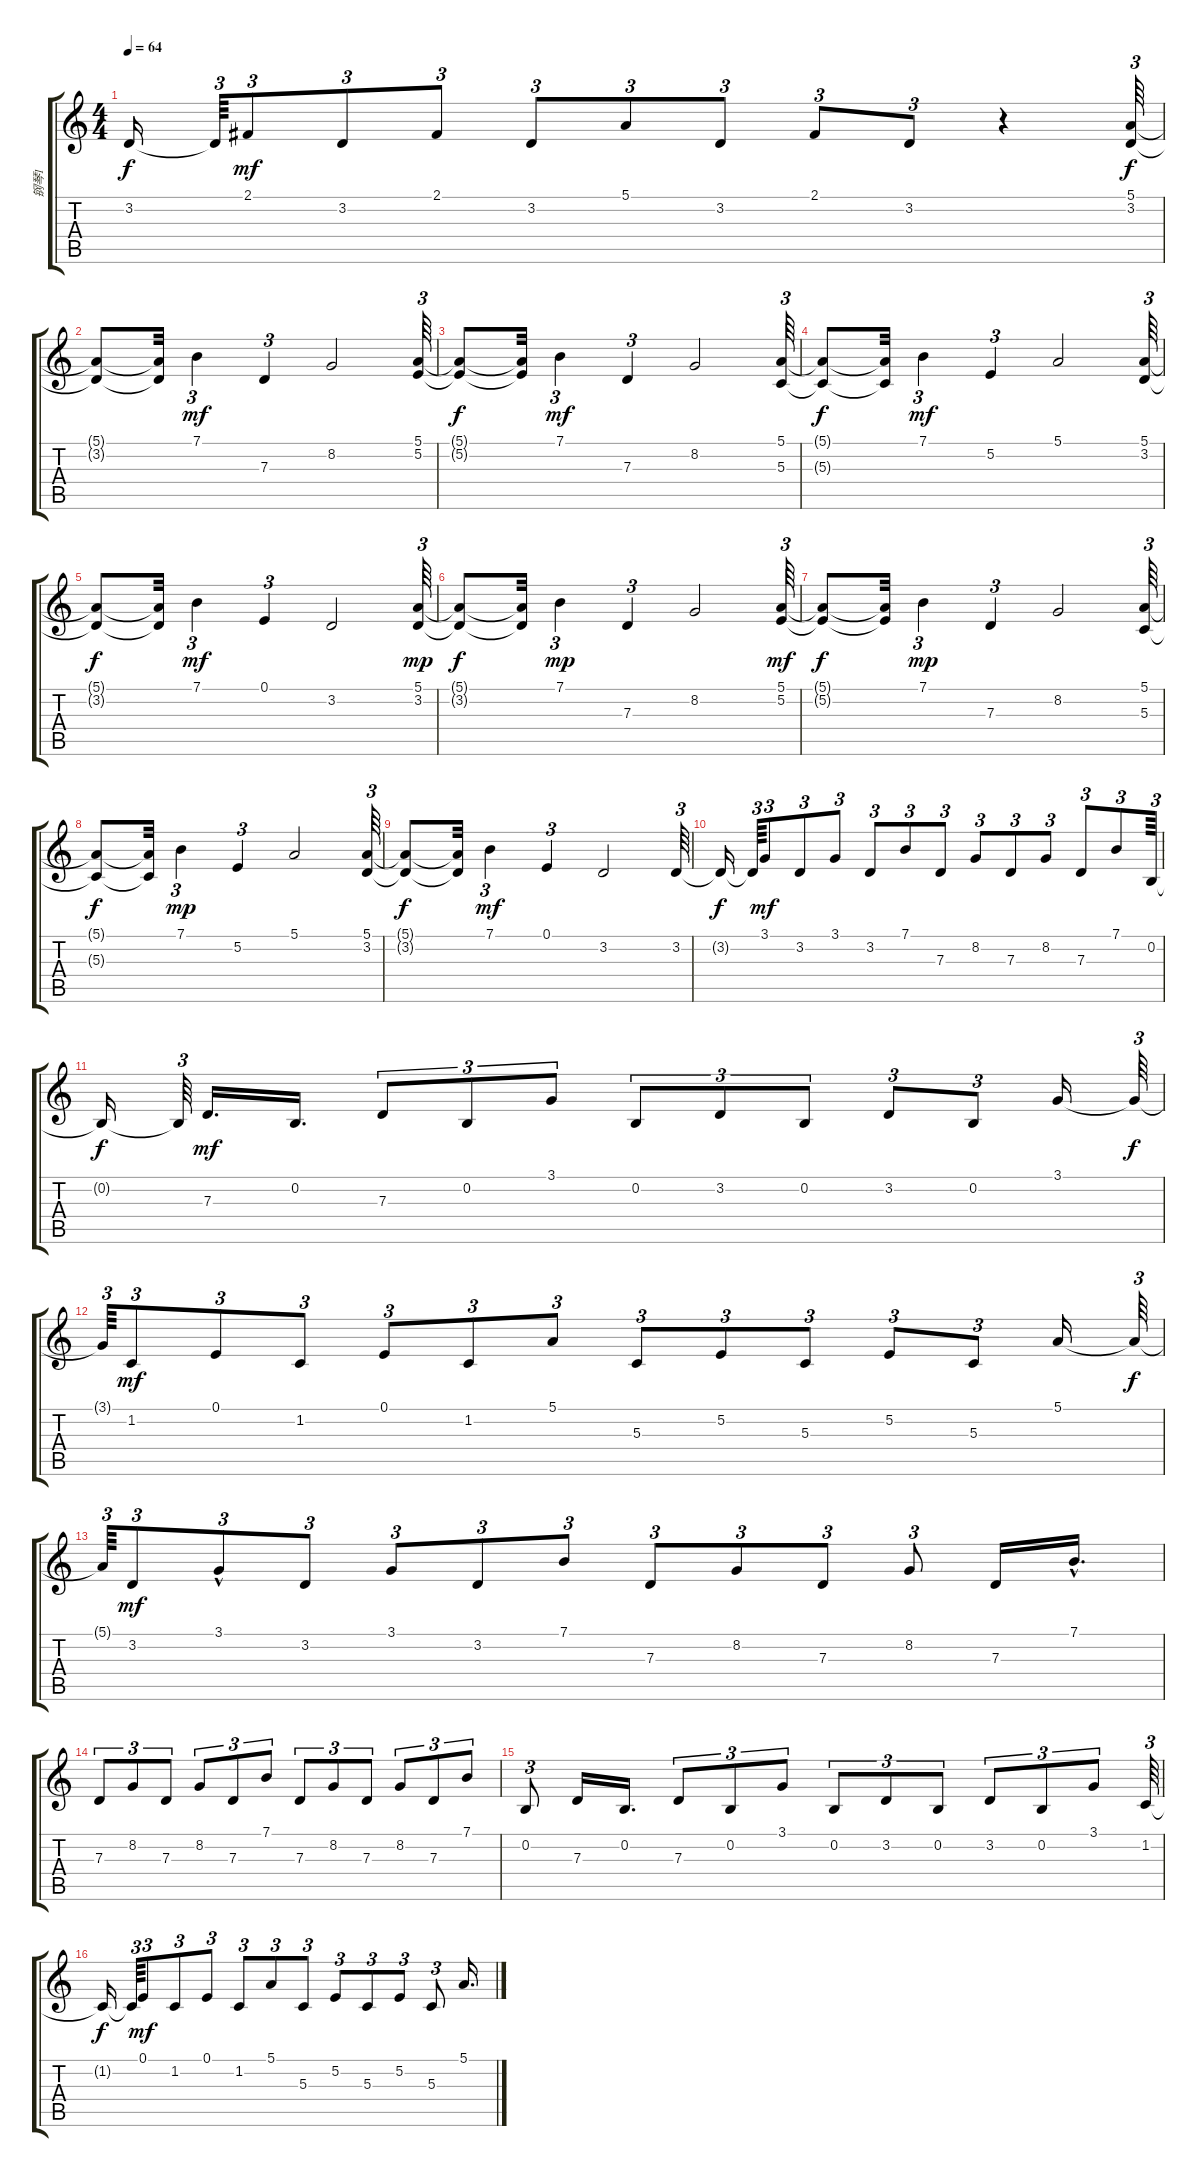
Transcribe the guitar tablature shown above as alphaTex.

\track ("钢琴1" "钢琴1") {instrument acousticgrandpiano}
\staff {score tabs}
\tuning (E4 B3 G3 D3 A2 E2) {hide}
\ts (4 4)
\tempo 64
\clef g2
\ks c
3.2{t}.16{dy f} 3.2{t}.64{tu (3 2)} 2.1.8{tu (3 2) dy mf} 3.2.8{tu (3 2)} 2.1.8{tu (3 2)} 3.2.8{tu (3 2)} 5.1.8{tu (3 2)} 3.2.8{tu (3 2)} 2.1.8{tu (3 2)} 3.2.8{tu (3 2)} r.4 (5.1 3.2).64{tu (3 2) dy f} |
(5.1{t} 3.2{t}).8 (5.1{t} 3.2{t}).32 7.1.4{tu (3 2) dy mf} 7.3.4{tu (3 2)} 8.2.2 (5.1 5.2).64{tu (3 2)} |
(5.1{t} 5.2{t}).8{dy f} (5.1{t} 5.2{t}).32 7.1.4{tu (3 2) dy mf} 7.3.4{tu (3 2)} 8.2.2 (5.1 5.3).64{tu (3 2)} |
(5.1{t} 5.3{t}).8{dy f} (5.1{t} 5.3{t}).32 7.1.4{tu (3 2) dy mf} 5.2.4{tu (3 2)} 5.1.2 (5.1 3.2).64{tu (3 2)} |
(5.1{t} 3.2{t}).8{dy f} (5.1{t} 3.2{t}).32 7.1.4{tu (3 2) dy mf} 0.1.4{tu (3 2)} 3.2.2 (5.1 3.2).64{tu (3 2) dy mp} |
(5.1{t} 3.2{t}).8{dy f} (5.1{t} 3.2{t}).32 7.1.4{tu (3 2) dy mp} 7.3.4{tu (3 2)} 8.2.2 (5.1 5.2).64{tu (3 2) dy mf} |
(5.1{t} 5.2{t}).8{dy f} (5.1{t} 5.2{t}).32 7.1.4{tu (3 2) dy mp} 7.3.4{tu (3 2)} 8.2.2 (5.1 5.3).64{tu (3 2)} |
(5.1{t} 5.3{t}).8{dy f} (5.1{t} 5.3{t}).32 7.1.4{tu (3 2) dy mp} 5.2.4{tu (3 2)} 5.1.2 (5.1 3.2).64{tu (3 2)} |
(5.1{t} 3.2{t}).8{dy f} (5.1{t} 3.2{t}).32 7.1.4{tu (3 2) dy mf} 0.1.4{tu (3 2)} 3.2.2 3.2.64{tu (3 2)} |
3.2{t}.16{dy f} 3.2{t}.64{tu (3 2)} 3.1.8{tu (3 2) dy mf} 3.2.8{tu (3 2)} 3.1.8{tu (3 2)} 3.2.8{tu (3 2)} 7.1.8{tu (3 2)} 7.3.8{tu (3 2)} 8.2.8{tu (3 2)} 7.3.8{tu (3 2)} 8.2.8{tu (3 2)} 7.3.8{tu (3 2)} 7.1.8{tu (3 2)} 0.2.64{tu (3 2)} |
0.2{t}.16{dy f} 0.2{t}.64{tu (3 2)} 7.3.16{d dy mf} 0.2.16{d} 7.3.8{tu (3 2)} 0.2.8{tu (3 2)} 3.1.8{tu (3 2)} 0.2.8{tu (3 2)} 3.2.8{tu (3 2)} 0.2.8{tu (3 2)} 3.2.8{tu (3 2)} 0.2.8{tu (3 2)} 3.1.16 3.1{t}.64{tu (3 2) dy f} |
3.1{t}.64{tu (3 2)} 1.2.8{tu (3 2) dy mf} 0.1.8{tu (3 2)} 1.2.8{tu (3 2)} 0.1.8{tu (3 2)} 1.2.8{tu (3 2)} 5.1.8{tu (3 2)} 5.3.8{tu (3 2)} 5.2.8{tu (3 2)} 5.3.8{tu (3 2)} 5.2.8{tu (3 2)} 5.3.8{tu (3 2)} 5.1.16 5.1{t}.64{tu (3 2) dy f} |
5.1{t}.64{tu (3 2)} 3.2.8{tu (3 2) dy mf} 3.1{hac}.8{tu (3 2)} 3.2.8{tu (3 2)} 3.1.8{tu (3 2)} 3.2.8{tu (3 2)} 7.1.8{tu (3 2)} 7.3.8{tu (3 2)} 8.2.8{tu (3 2)} 7.3.8{tu (3 2)} 8.2.8{tu (3 2)} 7.3.16 7.1{hac}.16{d} |
7.3.8{tu (3 2)} 8.2.8{tu (3 2)} 7.3.8{tu (3 2)} 8.2.8{tu (3 2)} 7.3.8{tu (3 2)} 7.1.8{tu (3 2)} 7.3.8{tu (3 2)} 8.2.8{tu (3 2)} 7.3.8{tu (3 2)} 8.2.8{tu (3 2)} 7.3.8{tu (3 2)} 7.1.8{tu (3 2)} |
0.2.8{tu (3 2)} 7.3.16 0.2.16{d} 7.3.8{tu (3 2)} 0.2.8{tu (3 2)} 3.1.8{tu (3 2)} 0.2.8{tu (3 2)} 3.2.8{tu (3 2)} 0.2.8{tu (3 2)} 3.2.8{tu (3 2)} 0.2.8{tu (3 2)} 3.1.8{tu (3 2)} 1.2.64{tu (3 2)} |
1.2{t}.16{dy f} 1.2{t}.64{tu (3 2)} 0.1.8{tu (3 2) dy mf} 1.2.8{tu (3 2)} 0.1.8{tu (3 2)} 1.2.8{tu (3 2)} 5.1.8{tu (3 2)} 5.3.8{tu (3 2)} 5.2.8{tu (3 2)} 5.3.8{tu (3 2)} 5.2.8{tu (3 2)} 5.3.8{tu (3 2)} 5.1.16{d}
